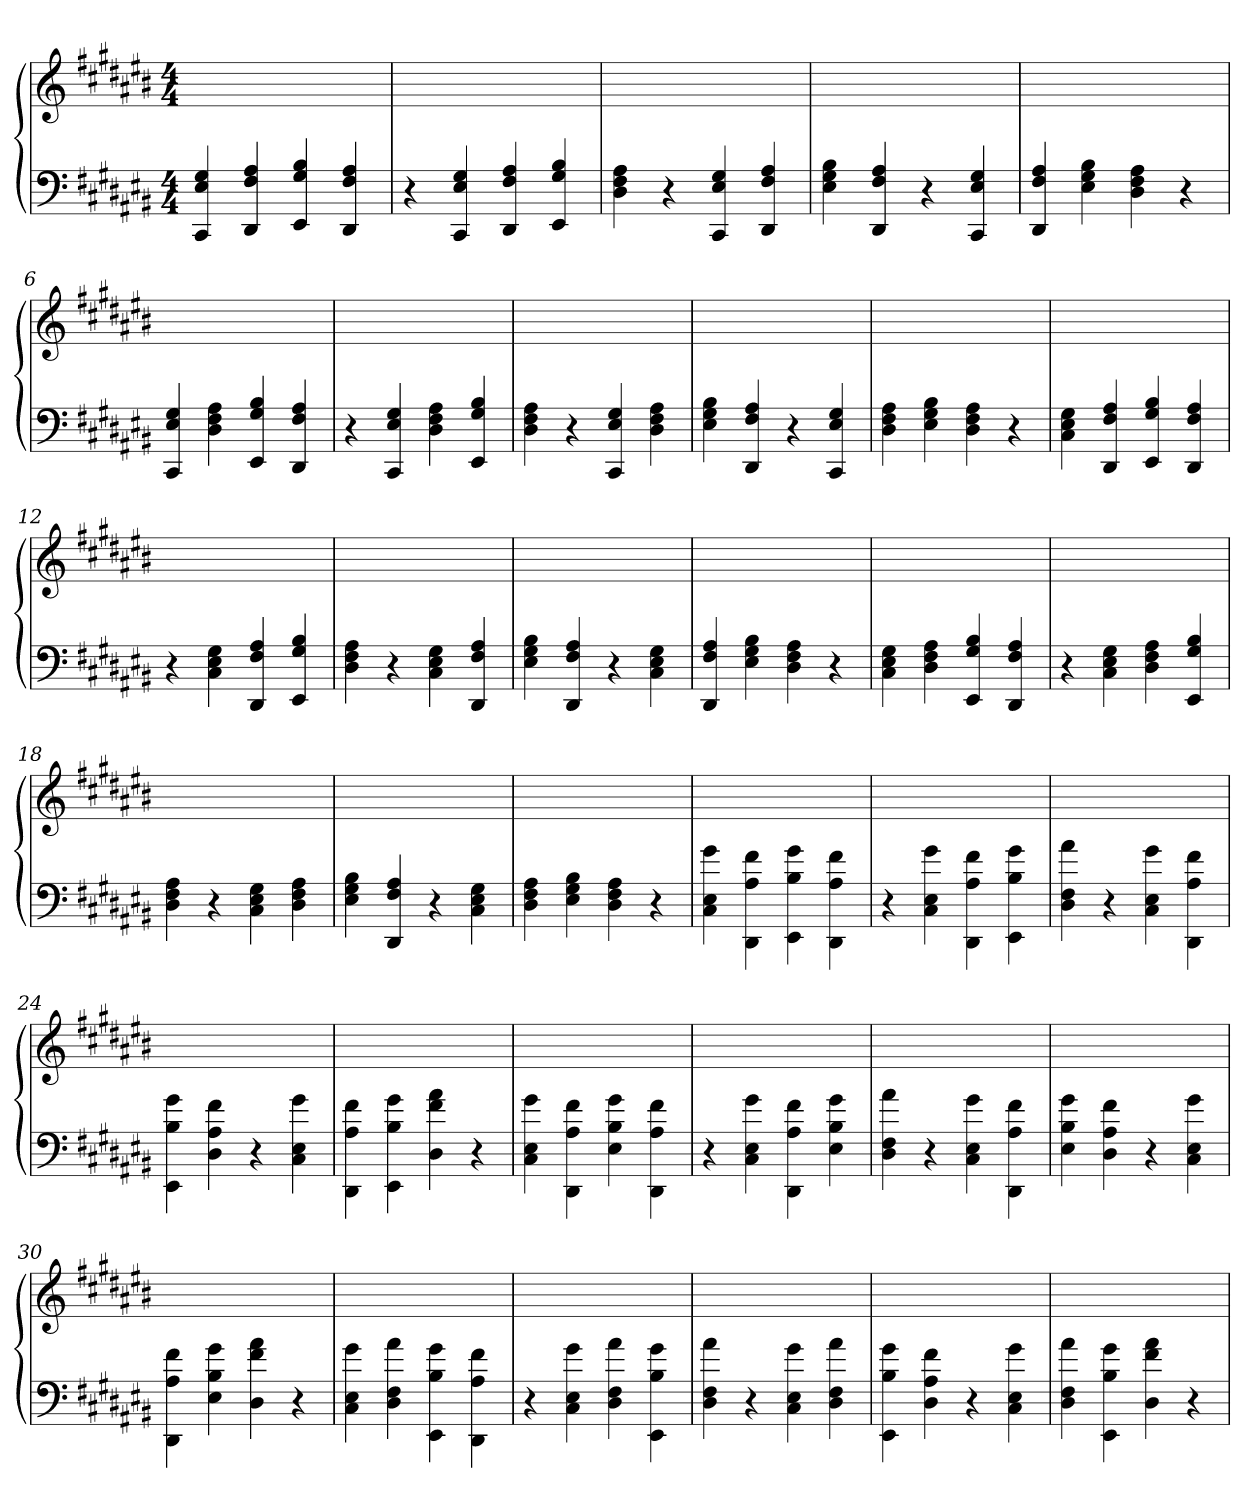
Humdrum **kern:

**kern	**kern
*part2	*part1
*staff2	*staff1
*clefF4	*clefG2
*k[f#c#g#d#a#e#b#]	*k[f#c#g#d#a#e#b#]
*C#:	*C#:
*M4/4	*M4/4
*MM60	*MM60
=1	=1
4CC# 4E# 4G#	1ryy
4DD# 4F# 4A#	.
4EE# 4G# 4B#	.
4DD# 4F# 4A#	.
=2	=2
4r	1ryy
4CC# 4E# 4G#	.
4DD# 4F# 4A#	.
4EE# 4G# 4B#	.
=3	=3
4D# 4F# 4A#	1ryy
4r	.
4CC# 4E# 4G#	.
4DD# 4F# 4A#	.
=4	=4
4E# 4G# 4B#	1ryy
4DD# 4F# 4A#	.
4r	.
4CC# 4E# 4G#	.
=5	=5
4DD# 4F# 4A#	1ryy
4E# 4G# 4B#	.
4D# 4F# 4A#	.
4r	.
=6	=6
4CC# 4E# 4G#	1ryy
4D# 4F# 4A#	.
4EE# 4G# 4B#	.
4DD# 4F# 4A#	.
=7	=7
4r	1ryy
4CC# 4E# 4G#	.
4D# 4F# 4A#	.
4EE# 4G# 4B#	.
=8	=8
4D# 4F# 4A#	1ryy
4r	.
4CC# 4E# 4G#	.
4D# 4F# 4A#	.
=9	=9
4E# 4G# 4B#	1ryy
4DD# 4F# 4A#	.
4r	.
4CC# 4E# 4G#	.
=10	=10
4D# 4F# 4A#	1ryy
4E# 4G# 4B#	.
4D# 4F# 4A#	.
4r	.
=11	=11
4C# 4E# 4G#	1ryy
4DD# 4F# 4A#	.
4EE# 4G# 4B#	.
4DD# 4F# 4A#	.
=12	=12
4r	1ryy
4C# 4E# 4G#	.
4DD# 4F# 4A#	.
4EE# 4G# 4B#	.
=13	=13
4D# 4F# 4A#	1ryy
4r	.
4C# 4E# 4G#	.
4DD# 4F# 4A#	.
=14	=14
4E# 4G# 4B#	1ryy
4DD# 4F# 4A#	.
4r	.
4C# 4E# 4G#	.
=15	=15
4DD# 4F# 4A#	1ryy
4E# 4G# 4B#	.
4D# 4F# 4A#	.
4r	.
=16	=16
4C# 4E# 4G#	1ryy
4D# 4F# 4A#	.
4EE# 4G# 4B#	.
4DD# 4F# 4A#	.
=17	=17
4r	1ryy
4C# 4E# 4G#	.
4D# 4F# 4A#	.
4EE# 4G# 4B#	.
=18	=18
4D# 4F# 4A#	1ryy
4r	.
4C# 4E# 4G#	.
4D# 4F# 4A#	.
=19	=19
4E# 4G# 4B#	1ryy
4DD# 4F# 4A#	.
4r	.
4C# 4E# 4G#	.
=20	=20
4D# 4F# 4A#	1ryy
4E# 4G# 4B#	.
4D# 4F# 4A#	.
4r	.
=21	=21
4C# 4E# 4g#	1ryy
4DD# 4A# 4f#	.
4EE# 4B# 4g#	.
4DD# 4A# 4f#	.
=22	=22
4r	1ryy
4C# 4E# 4g#	.
4DD# 4A# 4f#	.
4EE# 4B# 4g#	.
=23	=23
4D# 4F# 4a#	1ryy
4r	.
4C# 4E# 4g#	.
4DD# 4A# 4f#	.
=24	=24
4EE# 4B# 4g#	1ryy
4D# 4A# 4f#	.
4r	.
4C# 4E# 4g#	.
=25	=25
4DD# 4A# 4f#	1ryy
4EE# 4B# 4g#	.
4D# 4f# 4a#	.
4r	.
=26	=26
4C# 4E# 4g#	1ryy
4DD# 4A# 4f#	.
4E# 4B# 4g#	.
4DD# 4A# 4f#	.
=27	=27
4r	1ryy
4C# 4E# 4g#	.
4DD# 4A# 4f#	.
4E# 4B# 4g#	.
=28	=28
4D# 4F# 4a#	1ryy
4r	.
4C# 4E# 4g#	.
4DD# 4A# 4f#	.
=29	=29
4E# 4B# 4g#	1ryy
4D# 4A# 4f#	.
4r	.
4C# 4E# 4g#	.
=30	=30
4DD# 4A# 4f#	1ryy
4E# 4B# 4g#	.
4D# 4f# 4a#	.
4r	.
=31	=31
4C# 4E# 4g#	1ryy
4D# 4F# 4a#	.
4EE# 4B# 4g#	.
4DD# 4A# 4f#	.
=32	=32
4r	1ryy
4C# 4E# 4g#	.
4D# 4F# 4a#	.
4EE# 4B# 4g#	.
=33	=33
4D# 4F# 4a#	1ryy
4r	.
4C# 4E# 4g#	.
4D# 4F# 4a#	.
=34	=34
4EE# 4B# 4g#	1ryy
4D# 4A# 4f#	.
4r	.
4C# 4E# 4g#	.
=35	=35
4D# 4F# 4a#	1ryy
4EE# 4B# 4g#	.
4D# 4f# 4a#	.
4r	.
=	=
*-	*-
